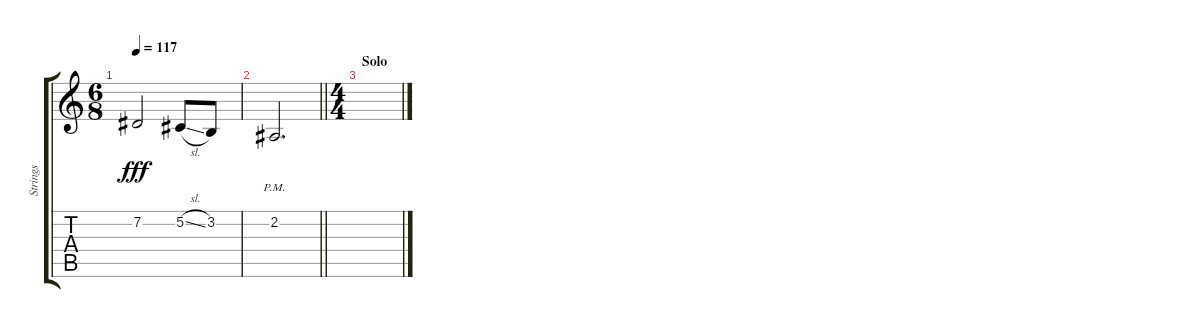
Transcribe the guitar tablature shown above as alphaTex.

\track ("Strings" "Strings") {instrument lead1square}
\staff {score tabs}
\tuning (Db4 Ab3 E3 B2 Gb2 B1) {hide}
\ts (6 8)
\tempo 117
\clef g2
\ks c
7.2.2{dy fff} 5.2{sl}.8 3.2.8 |
\barLineRight lightlight
2.2{pm}.2{d} |
\ts (4 4)
\section ("" "Solo")
